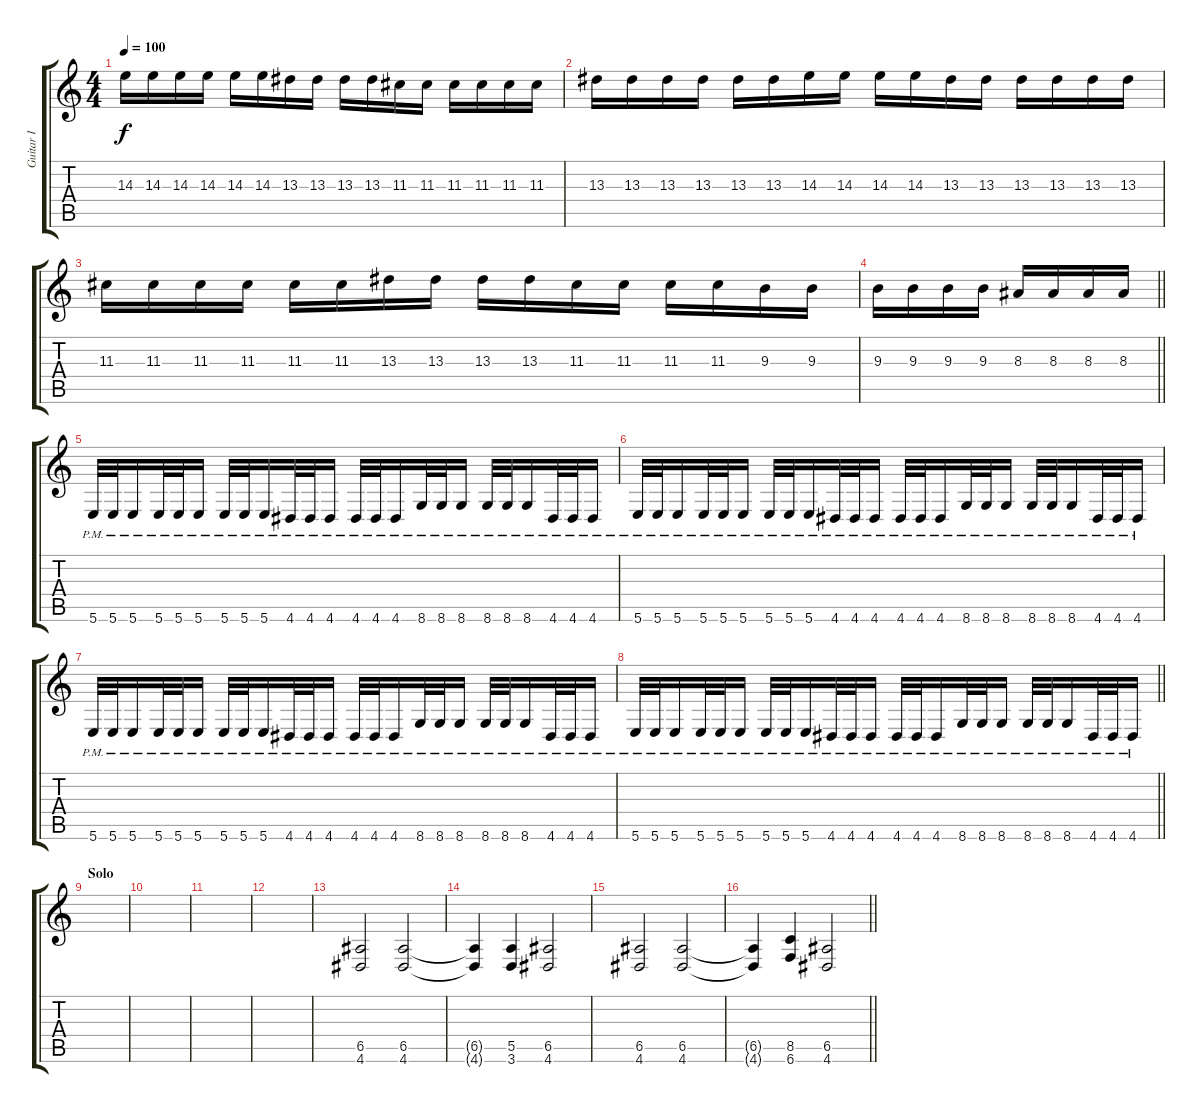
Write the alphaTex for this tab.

\track ("Guitar I" "Guitar I") {instrument distortionguitar}
\staff {score tabs}
\tuning (B3 Gb3 D3 A2 E2 B1) {hide}
\ts (4 4)
\tempo 100
\clef g2
\ks c
14.3.16{dy f} 14.3.16 14.3.16 14.3.16 14.3.16 14.3.16 13.3.16 13.3.16 13.3.16 13.3.16 11.3.16 11.3.16 11.3.16 11.3.16 11.3.16 11.3.16 |
13.3.16 13.3.16 13.3.16 13.3.16 13.3.16 13.3.16 14.3.16 14.3.16 14.3.16 14.3.16 13.3.16 13.3.16 13.3.16 13.3.16 13.3.16 13.3.16 |
11.3.16 11.3.16 11.3.16 11.3.16 11.3.16 11.3.16 13.3.16 13.3.16 13.3.16 13.3.16 11.3.16 11.3.16 11.3.16 11.3.16 9.3.16 9.3.16 |
\barLineRight lightlight
9.3.16 9.3.16 9.3.16 9.3.16 8.3.16 8.3.16 8.3.16 8.3.16 |
5.6{pm}.32 5.6{pm}.32 5.6{pm}.16 5.6{pm}.32 5.6{pm}.32 5.6{pm}.16 5.6{pm}.32 5.6{pm}.32 5.6{pm}.16 4.6{pm}.32 4.6{pm}.32 4.6{pm}.16 4.6{pm}.32 4.6{pm}.32 4.6{pm}.16 8.6{pm}.32 8.6{pm}.32 8.6{pm}.16 8.6{pm}.32 8.6{pm}.32 8.6{pm}.16 4.6{pm}.32 4.6{pm}.32 4.6{pm}.16 |
5.6{pm}.32 5.6{pm}.32 5.6{pm}.16 5.6{pm}.32 5.6{pm}.32 5.6{pm}.16 5.6{pm}.32 5.6{pm}.32 5.6{pm}.16 4.6{pm}.32 4.6{pm}.32 4.6{pm}.16 4.6{pm}.32 4.6{pm}.32 4.6{pm}.16 8.6{pm}.32 8.6{pm}.32 8.6{pm}.16 8.6{pm}.32 8.6{pm}.32 8.6{pm}.16 4.6{pm}.32 4.6{pm}.32 4.6{pm}.16 |
5.6{pm}.32 5.6{pm}.32 5.6{pm}.16 5.6{pm}.32 5.6{pm}.32 5.6{pm}.16 5.6{pm}.32 5.6{pm}.32 5.6{pm}.16 4.6{pm}.32 4.6{pm}.32 4.6{pm}.16 4.6{pm}.32 4.6{pm}.32 4.6{pm}.16 8.6{pm}.32 8.6{pm}.32 8.6{pm}.16 8.6{pm}.32 8.6{pm}.32 8.6{pm}.16 4.6{pm}.32 4.6{pm}.32 4.6{pm}.16 |
\barLineRight lightlight
5.6{pm}.32 5.6{pm}.32 5.6{pm}.16 5.6{pm}.32 5.6{pm}.32 5.6{pm}.16 5.6{pm}.32 5.6{pm}.32 5.6{pm}.16 4.6{pm}.32 4.6{pm}.32 4.6{pm}.16 4.6{pm}.32 4.6{pm}.32 4.6{pm}.16 8.6{pm}.32 8.6{pm}.32 8.6{pm}.16 8.6{pm}.32 8.6{pm}.32 8.6{pm}.16 4.6{pm}.32 4.6{pm}.32 4.6{pm}.16 |
\section ("" "Solo")
|
|
|
|
(6.5 4.6).2 (6.5 4.6).2 |
(6.5{t} 4.6{t}).4 (5.5 3.6).4 (6.5 4.6).2 |
(6.5 4.6).2 (6.5 4.6).2 |
\barLineRight lightlight
(6.5{t} 4.6{t}).4 (8.5 6.6).4 (6.5 4.6).2
